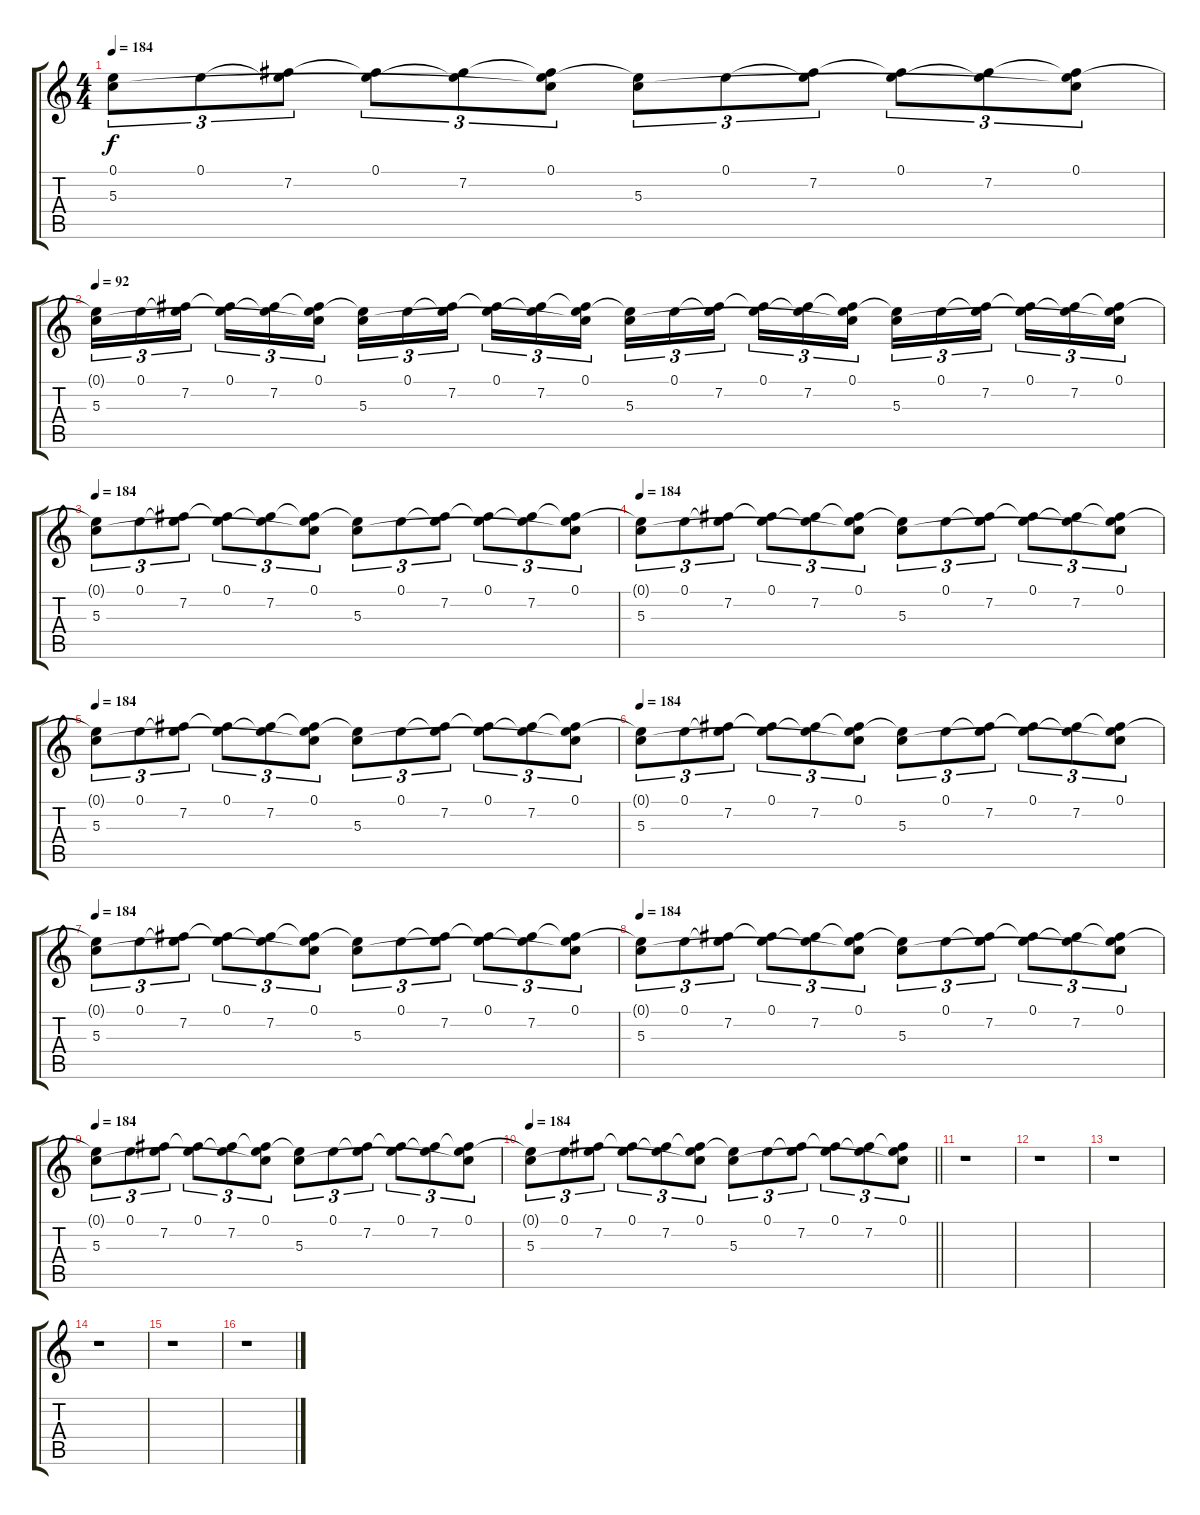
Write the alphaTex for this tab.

\track "" {instrument acousticguitarsteel}
\staff {score tabs}
\tuning (E4 B3 G3 D3 A2 D2) {hide}
\ts (4 4)
\tempo 184
\clef g2
\ks c
(0.1{t} 5.3).8{tu (3 2) dy f volume 8} 0.1.8{tu (3 2)} (0.1{t} 7.2).8{tu (3 2)} (0.1 7.2{t}).8{tu (3 2)} (0.1{t} 7.2).8{tu (3 2)} (0.1 7.2{t} 5.3{t}).8{tu (3 2)} (0.1{t} 5.3).8{tu (3 2)} 0.1.8{tu (3 2)} (0.1{t} 7.2).8{tu (3 2)} (0.1 7.2{t}).8{tu (3 2)} (0.1{t} 7.2).8{tu (3 2)} (0.1 7.2{t} 5.3{t}).8{tu (3 2)} |
\tempo 140
\tempo 92
(0.1{t} 5.3).16{tu (3 2) volume 8} 0.1.16{tu (3 2)} (0.1{t} 7.2).16{tu (3 2)} (0.1 7.2{t}).16{tu (3 2)} (0.1{t} 7.2).16{tu (3 2)} (0.1 7.2{t} 5.3{t}).16{tu (3 2)} (0.1{t} 5.3).16{tu (3 2)} 0.1.16{tu (3 2)} (0.1{t} 7.2).16{tu (3 2)} (0.1 7.2{t}).16{tu (3 2)} (0.1{t} 7.2).16{tu (3 2)} (0.1 7.2{t} 5.3{t}).16{tu (3 2)} (0.1{t} 5.3).16{tu (3 2)} 0.1.16{tu (3 2)} (0.1{t} 7.2).16{tu (3 2)} (0.1 7.2{t}).16{tu (3 2)} (0.1{t} 7.2).16{tu (3 2)} (0.1 7.2{t} 5.3{t}).16{tu (3 2)} (0.1{t} 5.3).16{tu (3 2)} 0.1.16{tu (3 2)} (0.1{t} 7.2).16{tu (3 2)} (0.1 7.2{t}).16{tu (3 2)} (0.1{t} 7.2).16{tu (3 2)} (0.1 7.2{t} 5.3{t}).16{tu (3 2)} |
\tempo 184
(0.1{t} 5.3).8{tu (3 2) volume 8} 0.1.8{tu (3 2)} (0.1{t} 7.2).8{tu (3 2)} (0.1 7.2{t}).8{tu (3 2)} (0.1{t} 7.2).8{tu (3 2)} (0.1 7.2{t} 5.3{t}).8{tu (3 2)} (0.1{t} 5.3).8{tu (3 2)} 0.1.8{tu (3 2)} (0.1{t} 7.2).8{tu (3 2)} (0.1 7.2{t}).8{tu (3 2)} (0.1{t} 7.2).8{tu (3 2)} (0.1 7.2{t} 5.3{t}).8{tu (3 2)} |
\tempo 184
(0.1{t} 5.3).8{tu (3 2) volume 8} 0.1.8{tu (3 2)} (0.1{t} 7.2).8{tu (3 2)} (0.1 7.2{t}).8{tu (3 2)} (0.1{t} 7.2).8{tu (3 2)} (0.1 7.2{t} 5.3{t}).8{tu (3 2)} (0.1{t} 5.3).8{tu (3 2)} 0.1.8{tu (3 2)} (0.1{t} 7.2).8{tu (3 2)} (0.1 7.2{t}).8{tu (3 2)} (0.1{t} 7.2).8{tu (3 2)} (0.1 7.2{t} 5.3{t}).8{tu (3 2)} |
\tempo 184
(0.1{t} 5.3).8{tu (3 2) volume 8} 0.1.8{tu (3 2)} (0.1{t} 7.2).8{tu (3 2)} (0.1 7.2{t}).8{tu (3 2)} (0.1{t} 7.2).8{tu (3 2)} (0.1 7.2{t} 5.3{t}).8{tu (3 2)} (0.1{t} 5.3).8{tu (3 2)} 0.1.8{tu (3 2)} (0.1{t} 7.2).8{tu (3 2)} (0.1 7.2{t}).8{tu (3 2)} (0.1{t} 7.2).8{tu (3 2)} (0.1 7.2{t} 5.3{t}).8{tu (3 2)} |
\tempo 184
(0.1{t} 5.3).8{tu (3 2) volume 8} 0.1.8{tu (3 2)} (0.1{t} 7.2).8{tu (3 2)} (0.1 7.2{t}).8{tu (3 2)} (0.1{t} 7.2).8{tu (3 2)} (0.1 7.2{t} 5.3{t}).8{tu (3 2)} (0.1{t} 5.3).8{tu (3 2)} 0.1.8{tu (3 2)} (0.1{t} 7.2).8{tu (3 2)} (0.1 7.2{t}).8{tu (3 2)} (0.1{t} 7.2).8{tu (3 2)} (0.1 7.2{t} 5.3{t}).8{tu (3 2)} |
\tempo 184
(0.1{t} 5.3).8{tu (3 2) volume 8} 0.1.8{tu (3 2)} (0.1{t} 7.2).8{tu (3 2)} (0.1 7.2{t}).8{tu (3 2)} (0.1{t} 7.2).8{tu (3 2)} (0.1 7.2{t} 5.3{t}).8{tu (3 2)} (0.1{t} 5.3).8{tu (3 2)} 0.1.8{tu (3 2)} (0.1{t} 7.2).8{tu (3 2)} (0.1 7.2{t}).8{tu (3 2)} (0.1{t} 7.2).8{tu (3 2)} (0.1 7.2{t} 5.3{t}).8{tu (3 2)} |
\tempo 184
(0.1{t} 5.3).8{tu (3 2) volume 8} 0.1.8{tu (3 2)} (0.1{t} 7.2).8{tu (3 2)} (0.1 7.2{t}).8{tu (3 2)} (0.1{t} 7.2).8{tu (3 2)} (0.1 7.2{t} 5.3{t}).8{tu (3 2)} (0.1{t} 5.3).8{tu (3 2)} 0.1.8{tu (3 2)} (0.1{t} 7.2).8{tu (3 2)} (0.1 7.2{t}).8{tu (3 2)} (0.1{t} 7.2).8{tu (3 2)} (0.1 7.2{t} 5.3{t}).8{tu (3 2)} |
\tempo 184
(0.1{t} 5.3).8{tu (3 2) volume 8} 0.1.8{tu (3 2)} (0.1{t} 7.2).8{tu (3 2)} (0.1 7.2{t}).8{tu (3 2)} (0.1{t} 7.2).8{tu (3 2)} (0.1 7.2{t} 5.3{t}).8{tu (3 2)} (0.1{t} 5.3).8{tu (3 2)} 0.1.8{tu (3 2)} (0.1{t} 7.2).8{tu (3 2)} (0.1 7.2{t}).8{tu (3 2)} (0.1{t} 7.2).8{tu (3 2)} (0.1 7.2{t} 5.3{t}).8{tu (3 2)} |
\tempo 184
\barLineRight lightlight
(0.1{t} 5.3).8{tu (3 2) volume 8} 0.1.8{tu (3 2)} (0.1{t} 7.2).8{tu (3 2)} (0.1 7.2{t}).8{tu (3 2)} (0.1{t} 7.2).8{tu (3 2)} (0.1 7.2{t} 5.3{t}).8{tu (3 2)} (0.1{t} 5.3).8{tu (3 2)} 0.1.8{tu (3 2)} (0.1{t} 7.2).8{tu (3 2)} (0.1 7.2{t}).8{tu (3 2)} (0.1{t} 7.2).8{tu (3 2)} (0.1 7.2{t} 5.3{t}).8{tu (3 2)} |
r.1 |
r.1 |
r.1 |
r.1 |
r.1 |
r.1
